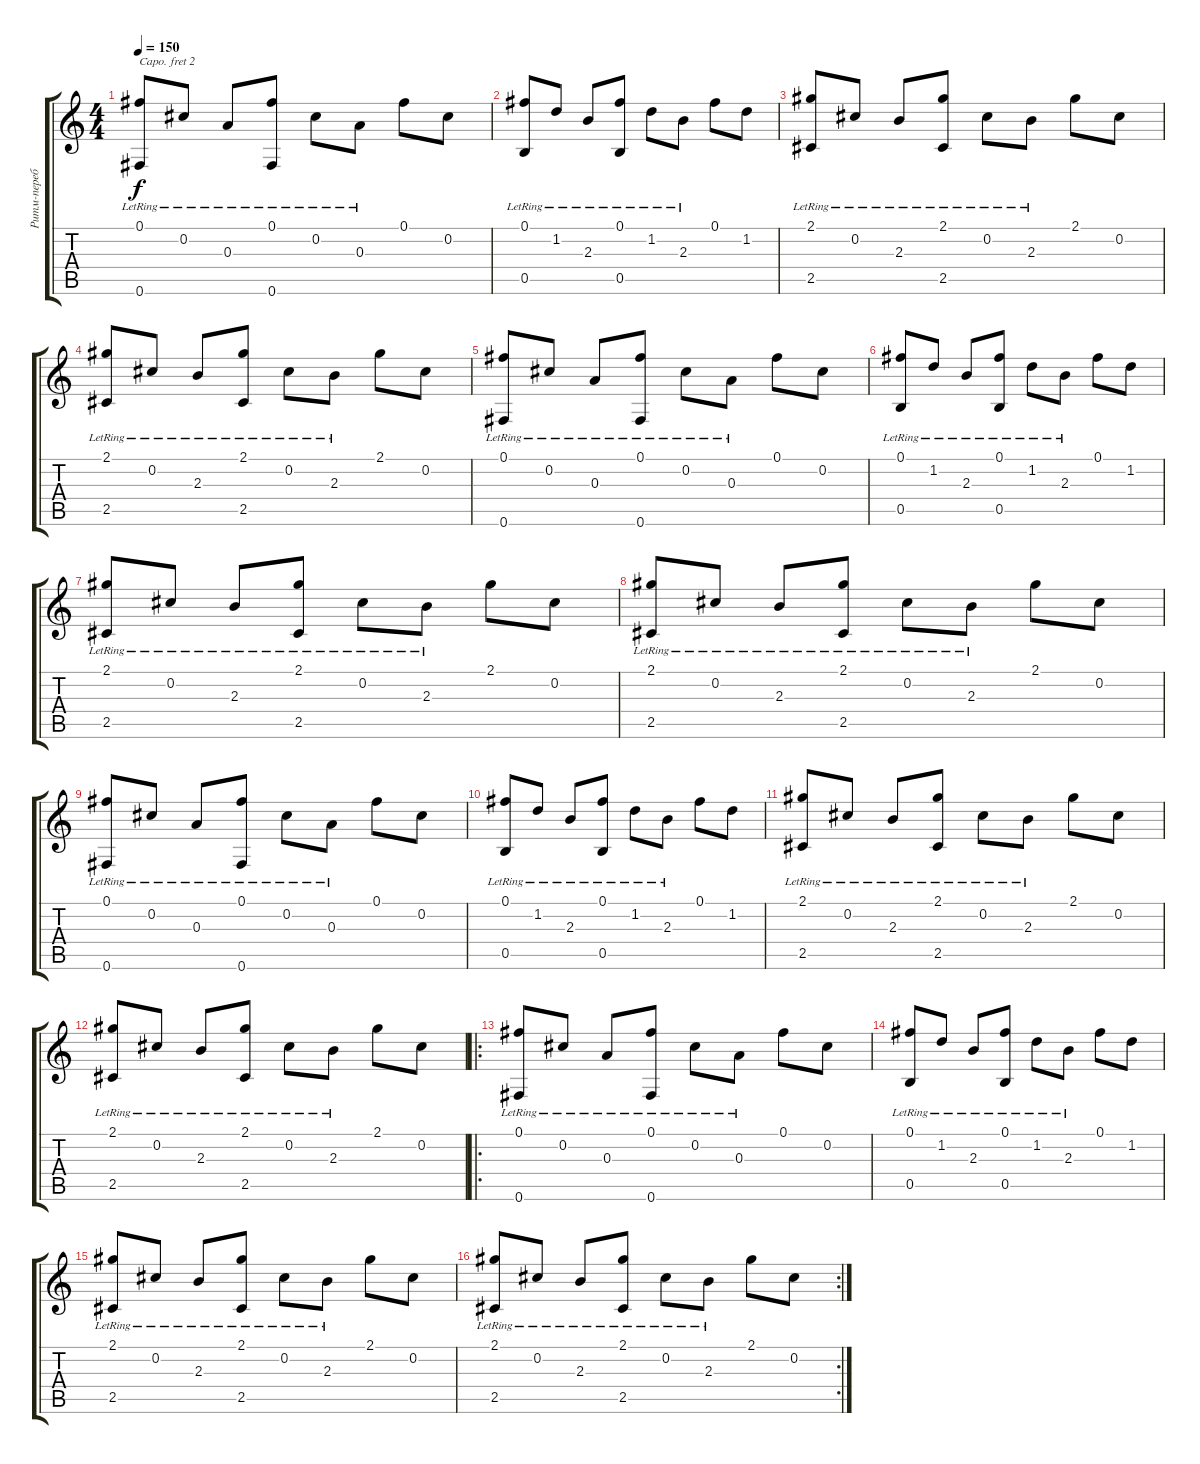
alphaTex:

\track ("Ритм-перебор" "Ритм-переб") {instrument acousticguitarsteel}
\staff {score tabs}
\capo 2
\tuning (E4 B3 G3 D3 A2 E2) {hide}
\ts (4 4)
\tempo 150
\clef g2
\ks c
(0.1{lr} 0.6{lr}).8{dy f} 0.2{lr}.8 0.3{lr}.8 (0.1{lr} 0.6{lr}).8 0.2{lr}.8 0.3{lr}.8 0.1.8 0.2.8 |
(0.1{lr} 0.5{lr}).8 1.2{lr}.8 2.3{lr}.8 (0.1{lr} 0.5{lr}).8 1.2{lr}.8 2.3{lr}.8 0.1.8 1.2.8 |
(2.1{lr} 2.5{lr}).8 0.2{lr}.8 2.3{lr}.8 (2.1 2.5{lr}).8 0.2{lr}.8 2.3{lr}.8 2.1.8 0.2.8 |
(2.1{lr} 2.5{lr}).8 0.2{lr}.8 2.3{lr}.8 (2.1 2.5{lr}).8 0.2{lr}.8 2.3{lr}.8 2.1.8 0.2.8 |
(0.1{lr} 0.6{lr}).8 0.2{lr}.8 0.3{lr}.8 (0.1{lr} 0.6{lr}).8 0.2{lr}.8 0.3{lr}.8 0.1.8 0.2.8 |
(0.1{lr} 0.5{lr}).8 1.2{lr}.8 2.3{lr}.8 (0.1{lr} 0.5{lr}).8 1.2{lr}.8 2.3{lr}.8 0.1.8 1.2.8 |
(2.1{lr} 2.5{lr}).8 0.2{lr}.8 2.3{lr}.8 (2.1 2.5{lr}).8 0.2{lr}.8 2.3{lr}.8 2.1.8 0.2.8 |
(2.1{lr} 2.5{lr}).8 0.2{lr}.8 2.3{lr}.8 (2.1 2.5{lr}).8 0.2{lr}.8 2.3{lr}.8 2.1.8 0.2.8 |
(0.1{lr} 0.6{lr}).8 0.2{lr}.8 0.3{lr}.8 (0.1{lr} 0.6{lr}).8 0.2{lr}.8 0.3{lr}.8 0.1.8 0.2.8 |
(0.1{lr} 0.5{lr}).8 1.2{lr}.8 2.3{lr}.8 (0.1{lr} 0.5{lr}).8 1.2{lr}.8 2.3{lr}.8 0.1.8 1.2.8 |
(2.1{lr} 2.5{lr}).8 0.2{lr}.8 2.3{lr}.8 (2.1 2.5{lr}).8 0.2{lr}.8 2.3{lr}.8 2.1.8 0.2.8 |
(2.1{lr} 2.5{lr}).8 0.2{lr}.8 2.3{lr}.8 (2.1 2.5{lr}).8 0.2{lr}.8 2.3{lr}.8 2.1.8 0.2.8 |
\ro
(0.1{lr} 0.6{lr}).8 0.2{lr}.8 0.3{lr}.8 (0.1{lr} 0.6{lr}).8 0.2{lr}.8 0.3{lr}.8 0.1.8 0.2.8 |
(0.1{lr} 0.5{lr}).8 1.2{lr}.8 2.3{lr}.8 (0.1{lr} 0.5{lr}).8 1.2{lr}.8 2.3{lr}.8 0.1.8 1.2.8 |
(2.1{lr} 2.5{lr}).8 0.2{lr}.8 2.3{lr}.8 (2.1 2.5{lr}).8 0.2{lr}.8 2.3{lr}.8 2.1.8 0.2.8 |
\rc 2
(2.1{lr} 2.5{lr}).8 0.2{lr}.8 2.3{lr}.8 (2.1 2.5{lr}).8 0.2{lr}.8 2.3{lr}.8 2.1.8 0.2.8
